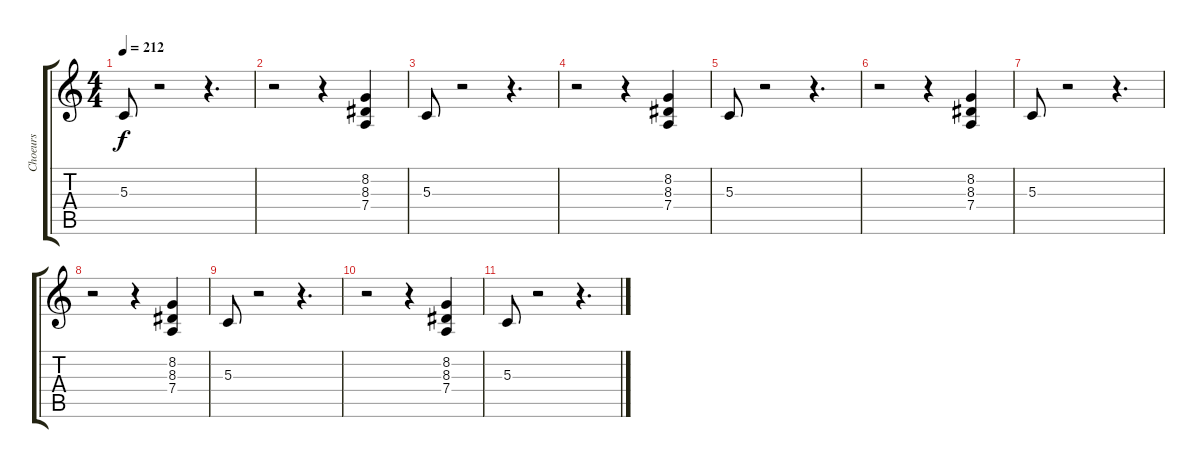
\track ("Choeurs" "Choeurs") {instrument voiceoohs}
\staff {score tabs}
\tuning (E4 B3 G3 D3 A2 E2) {hide}
\ts (4 4)
\tempo 212
\clef g2
\ks c
5.3.8{dy f} r.2 r.4{d} |
r.2 r.4 (8.2 8.3 7.4).4 |
5.3.8 r.2 r.4{d} |
r.2 r.4 (8.2 8.3 7.4).4 |
5.3.8 r.2 r.4{d} |
r.2 r.4 (8.2 8.3 7.4).4 |
5.3.8 r.2 r.4{d} |
r.2 r.4 (8.2 8.3 7.4).4 |
5.3.8 r.2 r.4{d} |
r.2 r.4 (8.2 8.3 7.4).4 |
5.3.8 r.2 r.4{d}
